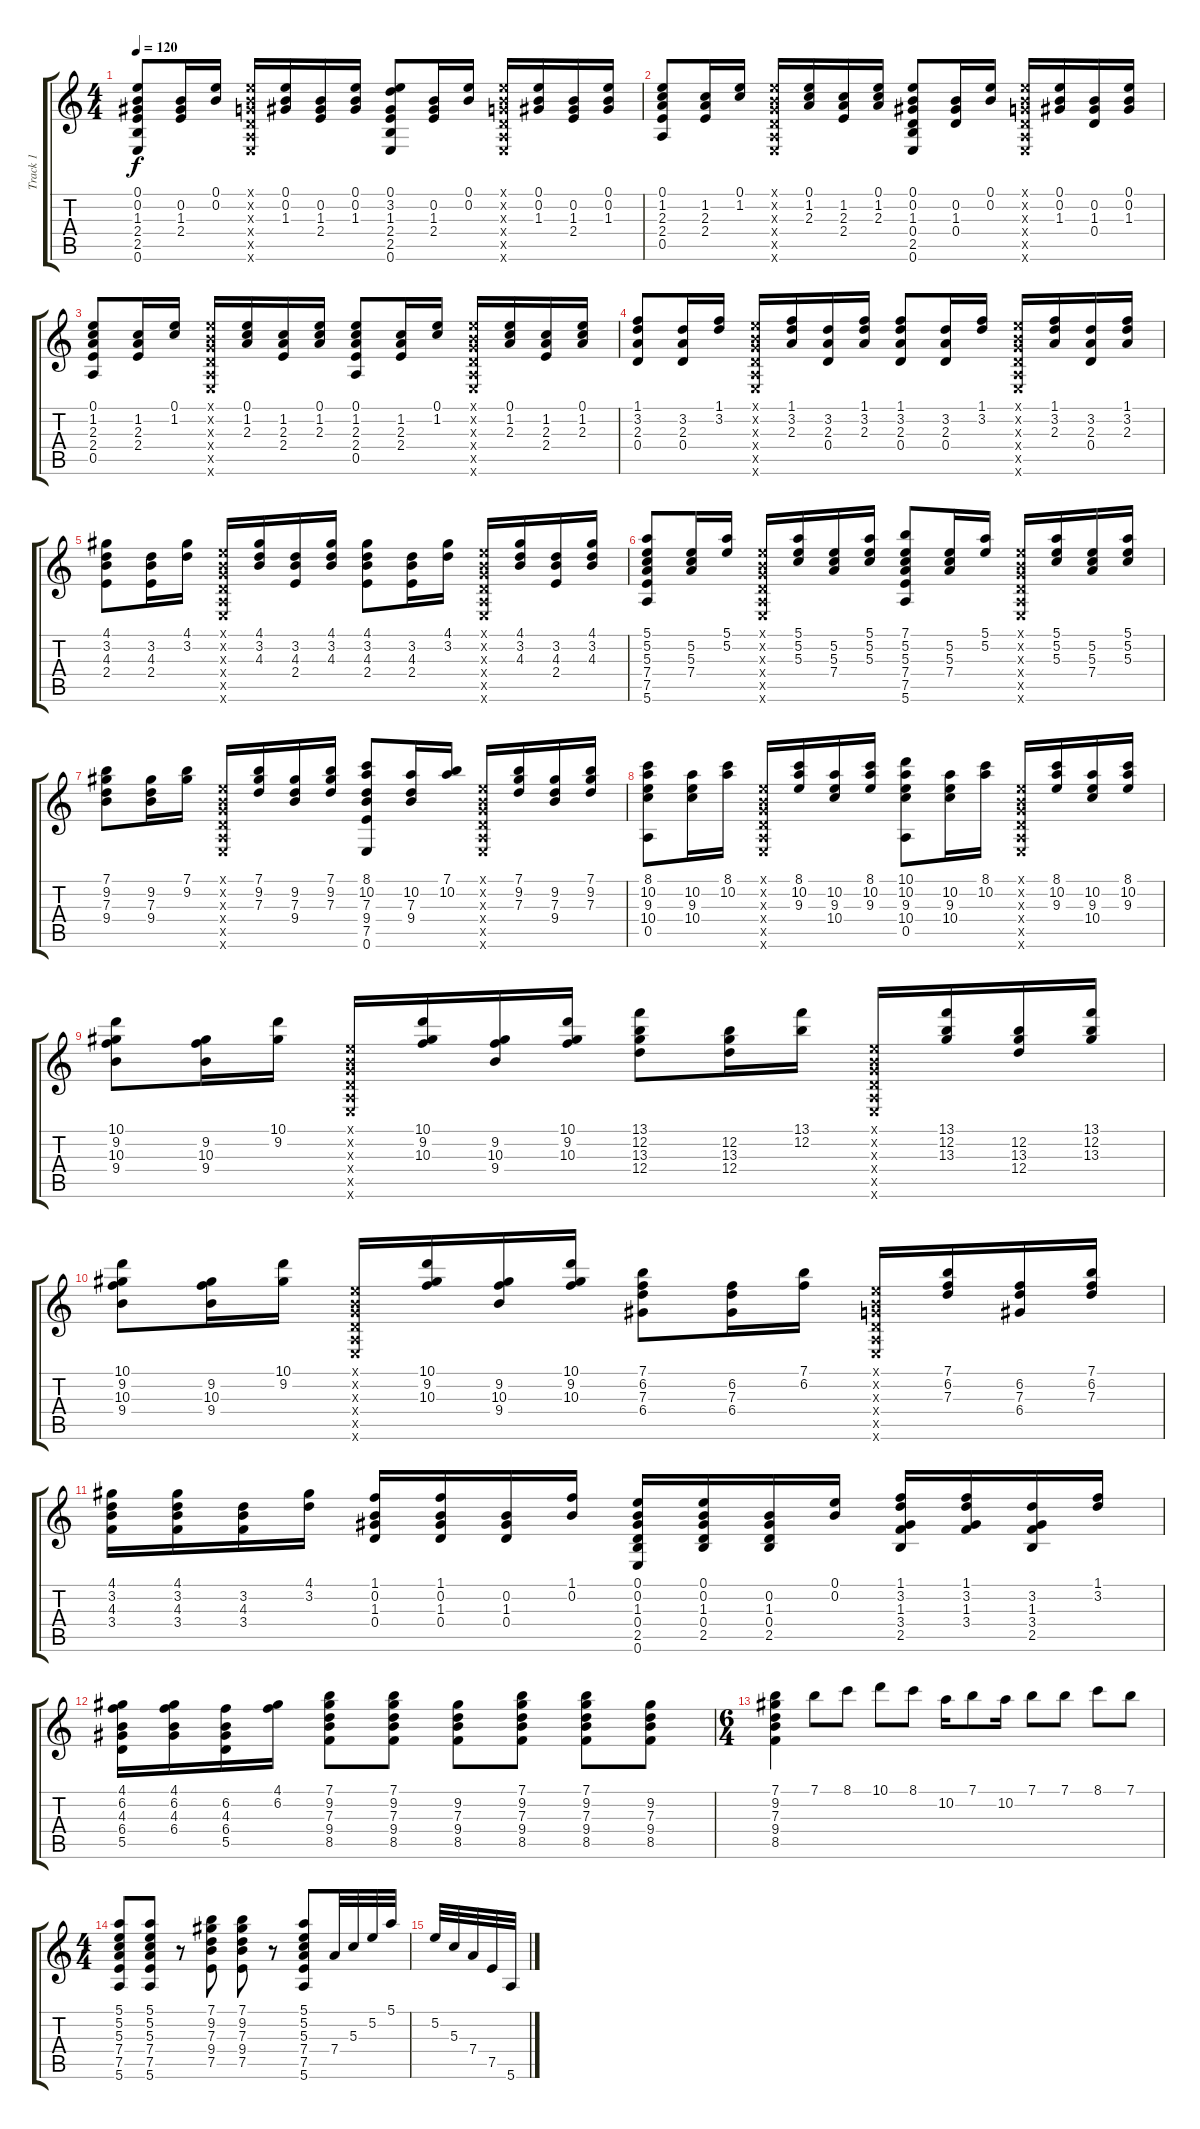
\track ("Track 1" "Track 1") {instrument acousticguitarsteel}
\staff {score tabs}
\tuning (E4 B3 G3 D3 A2 E2) {hide}
\ts (4 4)
\tempo 120
\clef g2
\ks c
(0.1 0.2 1.3 2.4 2.5 0.6).8{dy f} (0.2 1.3 2.4).16 (0.1 0.2).16 (0.1{x} 0.2{x} 0.3{x} 0.4{x} 0.5{x} 0.6{x}).16 (0.1 0.2 1.3).16 (0.2 1.3 2.4).16 (0.1 0.2 1.3).16 (0.1 3.2 1.3 2.4 2.5 0.6).8 (0.2 1.3 2.4).16 (0.1 0.2).16 (0.1{x} 0.2{x} 0.3{x} 0.4{x} 0.5{x} 0.6{x}).16 (0.1 0.2 1.3).16 (0.2 1.3 2.4).16 (0.1 0.2 1.3).16 |
(0.1 1.2 2.3 2.4 0.5).8 (1.2 2.3 2.4).16 (0.1 1.2).16 (0.1{x} 0.2{x} 0.3{x} 0.4{x} 0.5{x} 0.6{x}).16 (0.1 1.2 2.3).16 (1.2 2.3 2.4).16 (0.1 1.2 2.3).16 (0.1 0.2 1.3 0.4 2.5 0.6).8 (0.2 1.3 0.4).16 (0.1 0.2).16 (0.1{x} 0.2{x} 0.3{x} 0.4{x} 0.5{x} 0.6{x}).16 (0.1 0.2 1.3).16 (0.2 1.3 0.4).16 (0.1 0.2 1.3).16 |
(0.1 1.2 2.3 2.4 0.5).8 (1.2 2.3 2.4).16 (0.1 1.2).16 (0.1{x} 0.2{x} 0.3{x} 0.4{x} 0.5{x} 0.6{x}).16 (0.1 1.2 2.3).16 (1.2 2.3 2.4).16 (0.1 1.2 2.3).16 (0.1 1.2 2.3 2.4 0.5).8 (1.2 2.3 2.4).16 (0.1 1.2).16 (0.1{x} 0.2{x} 0.3{x} 0.4{x} 0.5{x} 0.6{x}).16 (0.1 1.2 2.3).16 (1.2 2.3 2.4).16 (0.1 1.2 2.3).16 |
(1.1 3.2 2.3 0.4).8 (3.2 2.3 0.4).16 (1.1 3.2).16 (0.1{x} 0.2{x} 0.3{x} 0.4{x} 0.5{x} 0.6{x}).16 (1.1 3.2 2.3).16 (3.2 2.3 0.4).16 (1.1 3.2 2.3).16 (1.1 3.2 2.3 0.4).8 (3.2 2.3 0.4).16 (1.1 3.2).16 (0.1{x} 0.2{x} 0.3{x} 0.4{x} 0.5{x} 0.6{x}).16 (1.1 3.2 2.3).16 (3.2 2.3 0.4).16 (1.1 3.2 2.3).16 |
(4.1 3.2 4.3 2.4).8 (3.2 4.3 2.4).16 (4.1 3.2).16 (0.1{x} 0.2{x} 0.3{x} 0.4{x} 0.5{x} 0.6{x}).16 (4.1 3.2 4.3).16 (3.2 4.3 2.4).16 (4.1 3.2 4.3).16 (4.1 3.2 4.3 2.4).8 (3.2 4.3 2.4).16 (4.1 3.2).16 (0.1{x} 0.2{x} 0.3{x} 0.4{x} 0.5{x} 0.6{x}).16 (4.1 3.2 4.3).16 (3.2 4.3 2.4).16 (4.1 3.2 4.3).16 |
(5.1 5.2 5.3 7.4 7.5 5.6).8 (5.2 5.3 7.4).16 (5.1 5.2).16 (0.1{x} 0.2{x} 0.3{x} 0.4{x} 0.5{x} 0.6{x}).16 (5.1 5.2 5.3).16 (5.2 5.3 7.4).16 (5.1 5.2 5.3).16 (7.1 5.2 5.3 7.4 7.5 5.6).8 (5.2 5.3 7.4).16 (5.1 5.2).16 (0.1{x} 0.2{x} 0.3{x} 0.4{x} 0.5{x} 0.6{x}).16 (5.1 5.2 5.3).16 (5.2 5.3 7.4).16 (5.1 5.2 5.3).16 |
(7.1 9.2 7.3 9.4).8 (9.2 7.3 9.4).16 (7.1 9.2).16 (0.1{x} 0.2{x} 0.3{x} 0.4{x} 0.5{x} 0.6{x}).16 (7.1 9.2 7.3).16 (9.2 7.3 9.4).16 (7.1 9.2 7.3).16 (8.1 10.2 7.3 9.4 7.5 0.6).8 (10.2 7.3 9.4).16 (7.1 10.2).16 (0.1{x} 0.2{x} 0.3{x} 0.4{x} 0.5{x} 0.6{x}).16 (7.1 9.2 7.3).16 (9.2 7.3 9.4).16 (7.1 9.2 7.3).16 |
(8.1 10.2 9.3 10.4 0.5).8 (10.2 9.3 10.4).16 (8.1 10.2).16 (0.1{x} 0.2{x} 0.3{x} 0.4{x} 0.5{x} 0.6{x}).16 (8.1 10.2 9.3).16 (10.2 9.3 10.4).16 (8.1 10.2 9.3).16 (10.1 10.2 9.3 10.4 0.5).8 (10.2 9.3 10.4).16 (8.1 10.2).16 (0.1{x} 0.2{x} 0.3{x} 0.4{x} 0.5{x} 0.6{x}).16 (8.1 10.2 9.3).16 (10.2 9.3 10.4).16 (8.1 10.2 9.3).16 |
(10.1 9.2 10.3 9.4).8 (9.2 10.3 9.4).16 (10.1 9.2).16 (0.1{x} 0.2{x} 0.3{x} 0.4{x} 0.5{x} 0.6{x}).16 (10.1 9.2 10.3).16 (9.2 10.3 9.4).16 (10.1 9.2 10.3).16 (13.1 12.2 13.3 12.4).8 (12.2 13.3 12.4).16 (13.1 12.2).16 (0.1{x} 0.2{x} 0.3{x} 0.4{x} 0.5{x} 0.6{x}).16 (13.1 12.2 13.3).16 (12.2 13.3 12.4).16 (13.1 12.2 13.3).16 |
(10.1 9.2 10.3 9.4).8 (9.2 10.3 9.4).16 (10.1 9.2).16 (0.1{x} 0.2{x} 0.3{x} 0.4{x} 0.5{x} 0.6{x}).16 (10.1 9.2 10.3).16 (9.2 10.3 9.4).16 (10.1 9.2 10.3).16 (7.1 6.2 7.3 6.4).8 (6.2 7.3 6.4).16 (7.1 6.2).16 (0.1{x} 0.2{x} 0.3{x} 0.4{x} 0.5{x} 0.6{x}).16 (7.1 6.2 7.3).16 (6.2 7.3 6.4).16 (7.1 6.2 7.3).16 |
(4.1 3.2 4.3 3.4).16 (4.1 3.2 4.3 3.4).16 (3.2 4.3 3.4).16 (4.1 3.2).16 (1.1 0.2 1.3 0.4).16 (1.1 0.2 1.3 0.4).16 (0.2 1.3 0.4).16 (1.1 0.2).16 (0.1 0.2 1.3 0.4 2.5 0.6).16 (0.1 0.2 1.3 0.4 2.5).16 (0.2 1.3 0.4 2.5).16 (0.1 0.2).16 (1.1 3.2 1.3 3.4 2.5).16 (1.1 3.2 1.3 3.4).16 (3.2 1.3 3.4 2.5).16 (1.1 3.2).16 |
(4.1 6.2 4.3 6.4 5.5).16 (4.1 6.2 4.3 6.4).16 (6.2 4.3 6.4 5.5).16 (4.1 6.2).16 (7.1 9.2 7.3 9.4 8.5).8 (7.1 9.2 7.3 9.4 8.5).8 (9.2 7.3 9.4 8.5).8 (7.1 9.2 7.3 9.4 8.5).8 (7.1 9.2 7.3 9.4 8.5).8 (9.2 7.3 9.4 8.5).8 |
\ts (6 4)
(7.1 9.2 7.3 9.4 8.5).4 7.1.8 8.1.8 10.1.8 8.1.8 10.2.16 7.1.8 10.2.16 7.1.8 7.1.8 8.1.8 7.1.8 |
\ts (4 4)
(5.1 5.2 5.3 7.4 7.5 5.6).8 (5.1 5.2 5.3 7.4 7.5 5.6).8 r.8 (7.1 9.2 7.3 9.4 7.5).8 (7.1 9.2 7.3 9.4 7.5).8 r.8 (5.1 5.2 5.3 7.4 7.5 5.6).8 7.4.32 5.3.32 5.2.32 5.1.32 |
5.2.32 5.3.32 7.4.32 7.5.32 5.6.32
